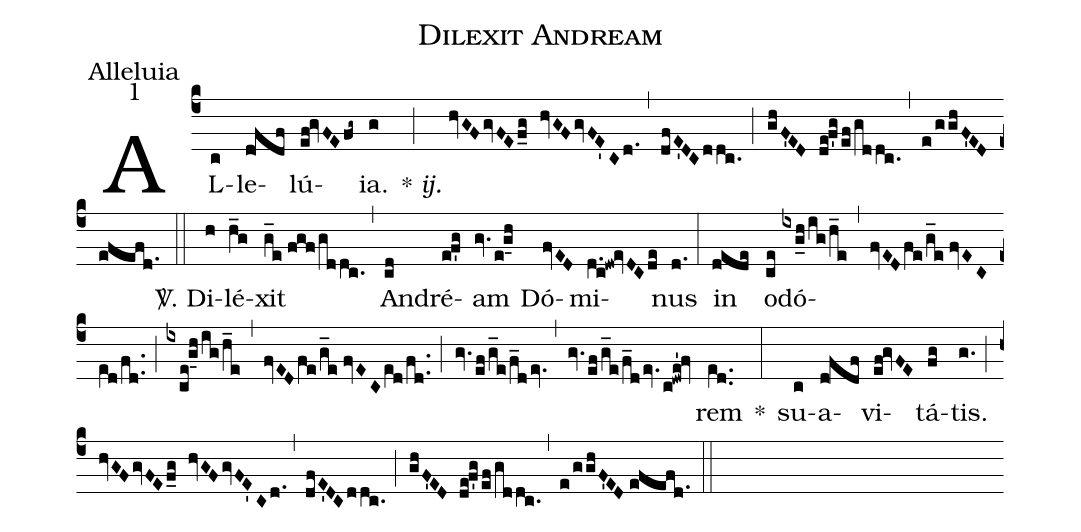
name:Dilexit Andream;
office-part:Alleluia;
mode:1;
%%
(c4) AL(c)le(d!fdf)lú(ef!gvFEfg~)ia.(g) {*}~<i>ij.</i>(;) (hvGFgvFEf_g hvGFgvFE'Cd.) (,) (dfE'DCddc.) (;) (ghF'ED de!f'g/ef/gddc.) (,) (e/gghF'ED//efefd.) (::)
<sp>V/</sp>. Di(h)lé(h_g)xit(g_e//fgf/gddc.) (,) An(cd)dré(ef'g)am(gv.e!g_4h) Dó(fvED)mi(d.c!dw!evDCde)nus(d.) (:)
in(dede) o(ce)dó(ixg_h/ig/h_e)(,)(fvEDfe/g_e//fvECe[ll:1]d/fd..)(;)(ixce!g_4h/ig/h_e)(,)(fvEDfe/g_e//fvECe[ll:1]d/fd..)(;)(gv.ef/g_e/f_dev.)(,)(gv.ef/g_e/f_dev.c!dwe'!fv)rem(e[ll:1]d..) *(:)
su(c)a(d!fdf)vi(ef!gvFE)tá(fg)tis.(g.) (;) (hvGFgvFEf_g hvGFgvFE'Cd.) (,) (dfE'DCddc.) (;) (ghF'ED de!f'g/ef/gddc.) (,) (e/gghF'ED//efefd.) (::)
